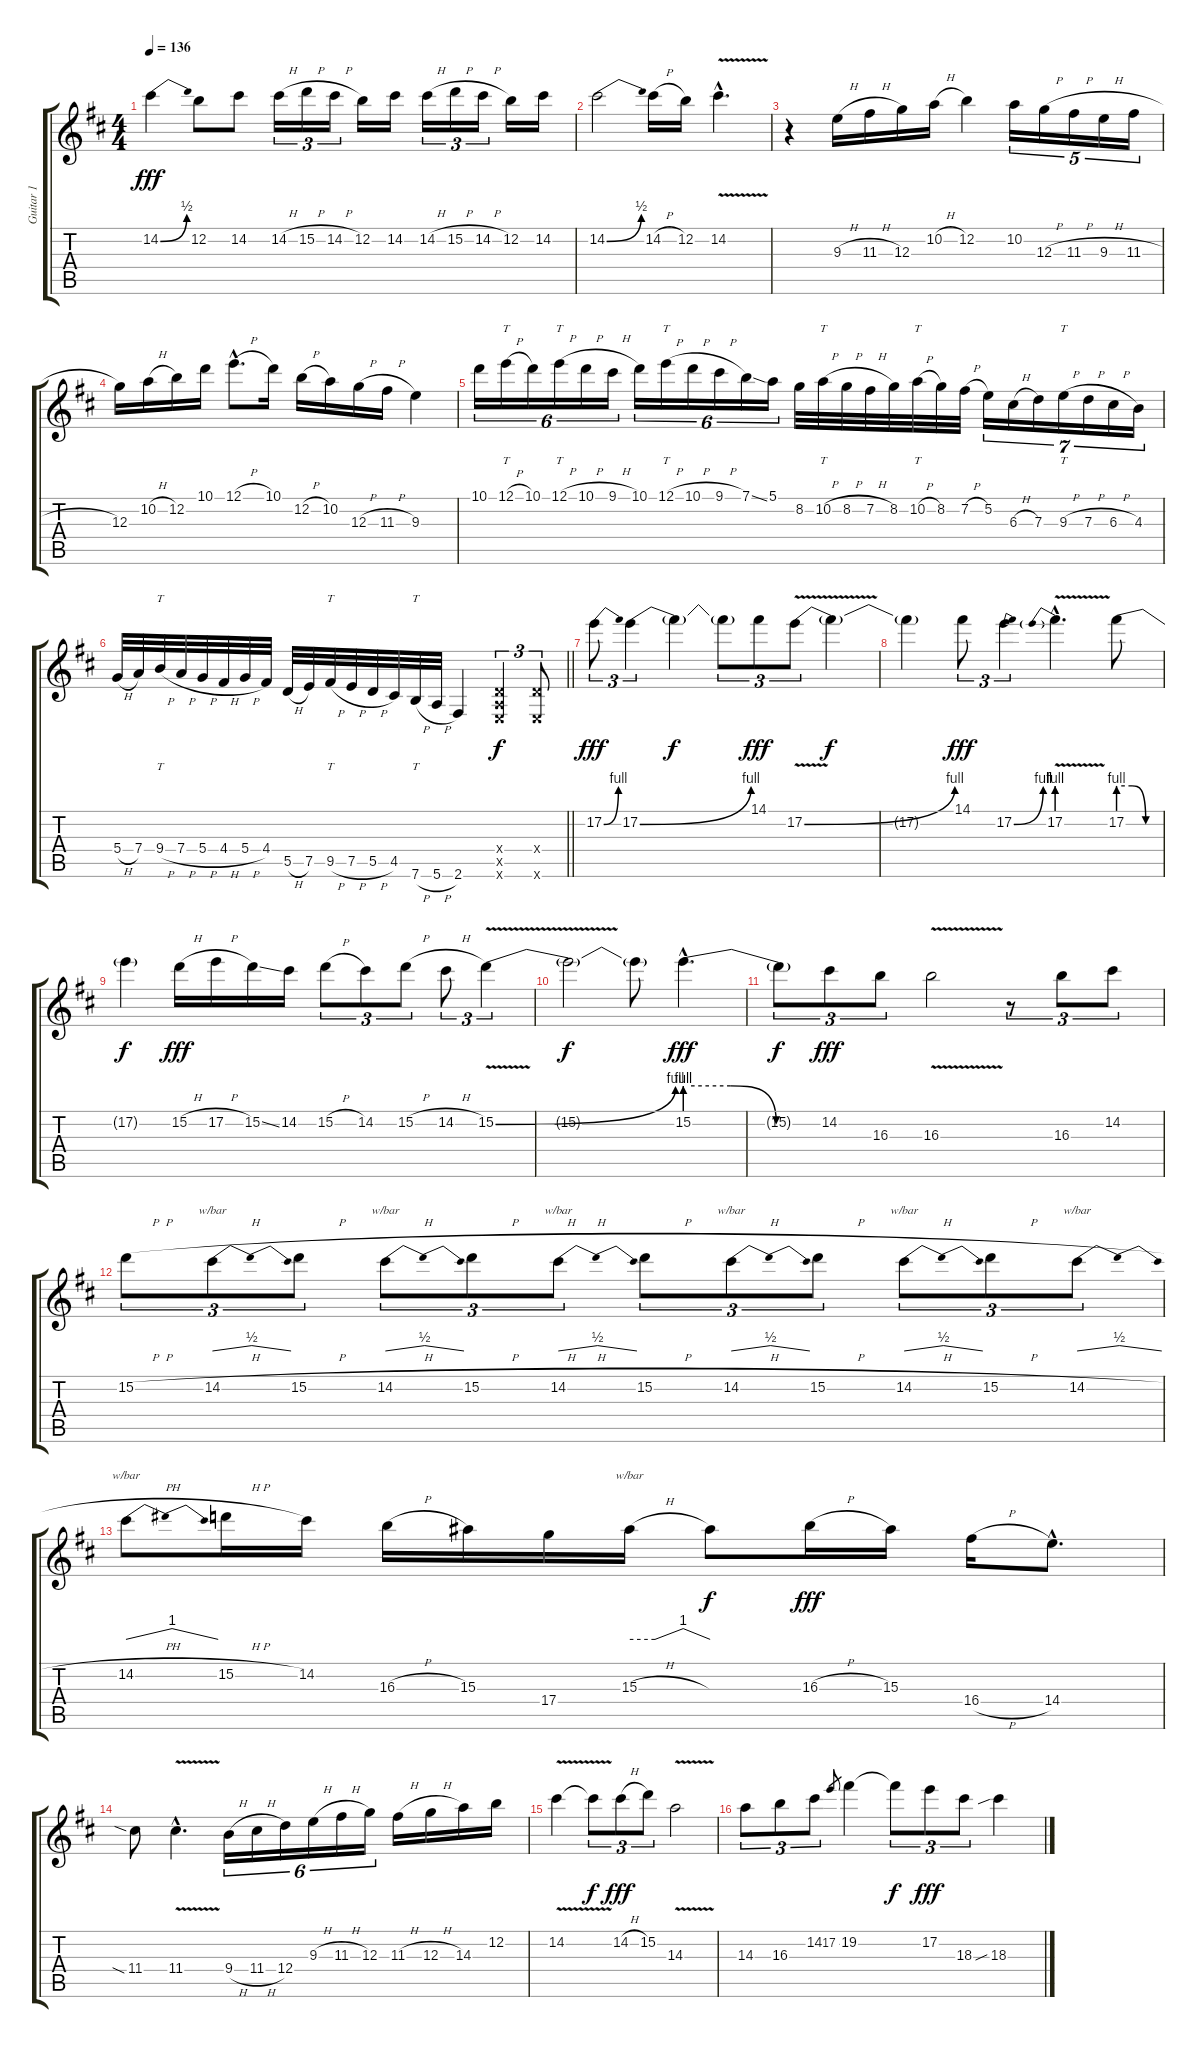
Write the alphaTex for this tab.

\track ("Guitar 1" "Guitar 1") {instrument distortionguitar}
\staff {score tabs}
\tuning (E4 B3 G3 D3 A2 E2) {hide}
\ts (4 4)
\tempo 136
\clef g2
\ks d
14.2{be (bend 0 0 60 2)}.4{dy fff} 12.2.8 14.2.8 14.2{h}.16{tu (3 2)} 15.2{h}.16{tu (3 2)} 14.2{h}.16{tu (3 2)} 12.2.16 14.2.16 14.2{h}.16{tu (3 2)} 15.2{h}.16{tu (3 2)} 14.2{h}.16{tu (3 2)} 12.2.16 14.2.16 |
14.2{be (bend 0 0 60 2)}.2 14.2{h}.16 12.2.16 14.2{v hac}.4{d} |
r.4 9.3{h}.16 11.3{h}.16 12.3.16 10.2{h}.16 12.2.4 10.2.16{tu (5 4)} 12.3{h}.16{tu (5 4)} 11.3{h}.16{tu (5 4)} 9.3{h}.16{tu (5 4)} 11.3{h}.16{tu (5 4)} |
12.3.16 10.2{h}.16 12.2.16 10.1.16 12.1{h hac}.8{d} 10.1.16 12.2{h}.16 10.2.16 12.3{h}.16 11.3{h}.16 9.3.4 |
10.1.16{tu (6 4)} 12.1{h}.16{tt tu (6 4)} 10.1.16{tu (6 4)} 12.1{h}.16{tt tu (6 4)} 10.1{h}.16{tu (6 4)} 9.1{h}.16{tu (6 4)} 10.1.16{tu (6 4)} 12.1{h}.16{tt tu (6 4)} 10.1{h}.16{tu (6 4)} 9.1{h}.16{tu (6 4)} 7.1{ss}.16{tu (6 4)} 5.1.16{tu (6 4)} 8.2.32 10.2{h}.32{tt} 8.2{h}.32 7.2{h}.32 8.2.32 10.2{h}.32{tt} 8.2.32 7.2{h}.32 5.2.16{tu (7 4)} 6.3{h}.16{tu (7 4)} 7.3.16{tu (7 4)} 9.3{h}.16{tt tu (7 4)} 7.3{h}.16{tu (7 4)} 6.3{h}.16{tu (7 4)} 4.3.16{tu (7 4)} |
\barLineRight lightlight
5.4{h}.32 7.4.32 9.4{h}.32{tt} 7.4{h}.32 5.4{h}.32 4.4{h}.32 5.4{h}.32 4.4.32 5.5{h}.32 7.5.32 9.5{h}.32{tt} 7.5{h}.32 5.5{h}.32 4.5.32 7.6{h}.32{tt} 5.6{h}.32 2.6.4 (0.4{x} 0.5{x} 0.6{x}).4{tu (3 2) dy f} (0.4{x} 0.6{x}).8{tu (3 2)} |
17.2{be (bend 0 0 60 4)}.8{tu (3 2) dy fff} 17.2{be (bend 0 0 60 4)}.4{tu (3 2)} 17.2{t}.4{dy f} 17.2{t}.8{tu (3 2)} 14.1.8{tu (3 2) dy fff} 17.2{be (bend 0 0 60 4) v}.8{tu (3 2)} 17.2{t}.4{dy f} |
17.2{t}.4 14.1.8{tu (3 2) dy fff} 17.2{be (bend 0 0 60 4)}.4{tu (3 2)} 17.2{be (prebend 0 4 60 4) v hac}.4{d} 17.2{be (custom 0 4 20 4 40 0 60 0)}.8 |
17.2{t}.4{dy f} 15.2{h}.16{dy fff} 17.2{h}.16 15.2{ss}.16 14.2.16 15.2{h}.8{tu (3 2)} 14.2.8{tu (3 2)} 15.2{h}.8{tu (3 2)} 14.2{h}.8{tu (3 2)} 15.2{be (bend 0 0 60 4) v}.4{tu (3 2)} |
15.2{t}.2{dy f} 15.2{t}.8 15.2{be (custom 0 4 20 4 40 0 60 0) hac}.4{d dy fff} |
15.2{t}.8{tu (3 2) dy f} 14.2.8{tu (3 2) dy fff} 16.3.8{tu (3 2)} 16.3{v}.2 r.8{tu (3 2)} 16.3.8{tu (3 2)} 14.2.8{tu (3 2)} |
15.2{h}.8{tu (3 2)} 14.2{h}.8{tu (3 2) tbe (dip default 0 0 30 2 60 0)} 15.2{h}.8{tu (3 2)} 14.2{h}.8{tu (3 2) tbe (dip default 0 0 30 2 60 0)} 15.2{h}.8{tu (3 2)} 14.2{h}.8{tu (3 2) tbe (dip default 0 0 30 2 60 0)} 15.2{h}.8{tu (3 2)} 14.2{h}.8{tu (3 2) tbe (dip default 0 0 30 2 60 0)} 15.2{h}.8{tu (3 2)} 14.2{h}.8{tu (3 2) tbe (dip default 0 0 30 2 60 0)} 15.2{h}.8{tu (3 2)} 14.2{h}.8{tu (3 2) tbe (dip default 0 0 30 2 60 0)} |
14.2{h}.8{tbe (dip default 0 0 30 4 60 0)} 15.2{h}.16 14.2.16 16.3{h}.16 15.3.16 17.4.16 15.3{h}.16{tbe (custom default 0 0 19 0 40 4 60 0)} 15.3{t}.8{dy f} 16.3{h}.16{dy fff} 15.3.16 16.4{h}.16 14.4{hac}.8{d} |
11.4{sia}.8 11.4{v hac}.4{d} 9.4{h}.16{tu (6 4)} 11.4{h}.16{tu (6 4)} 12.4.16{tu (6 4)} 9.3{h}.16{tu (6 4)} 11.3{h}.16{tu (6 4)} 12.3.16{tu (6 4)} 11.3{h}.16 12.3{h}.16 14.3.16 12.2.16 |
14.2{v}.4 14.2{t}.8{tu (3 2) dy f} 14.2{h}.8{tu (3 2) dy fff} 15.2.8{tu (3 2)} 14.3{v}.2 |
14.3.8{tu (3 2)} 16.3.8{tu (3 2)} 14.2.8{tu (3 2)} 17.2.8{gr} 19.2.4 19.2{t}.8{tu (3 2) dy f} 17.2.8{tu (3 2) dy fff} 18.3.8{tu (3 2)} 18.3{sib}.4
